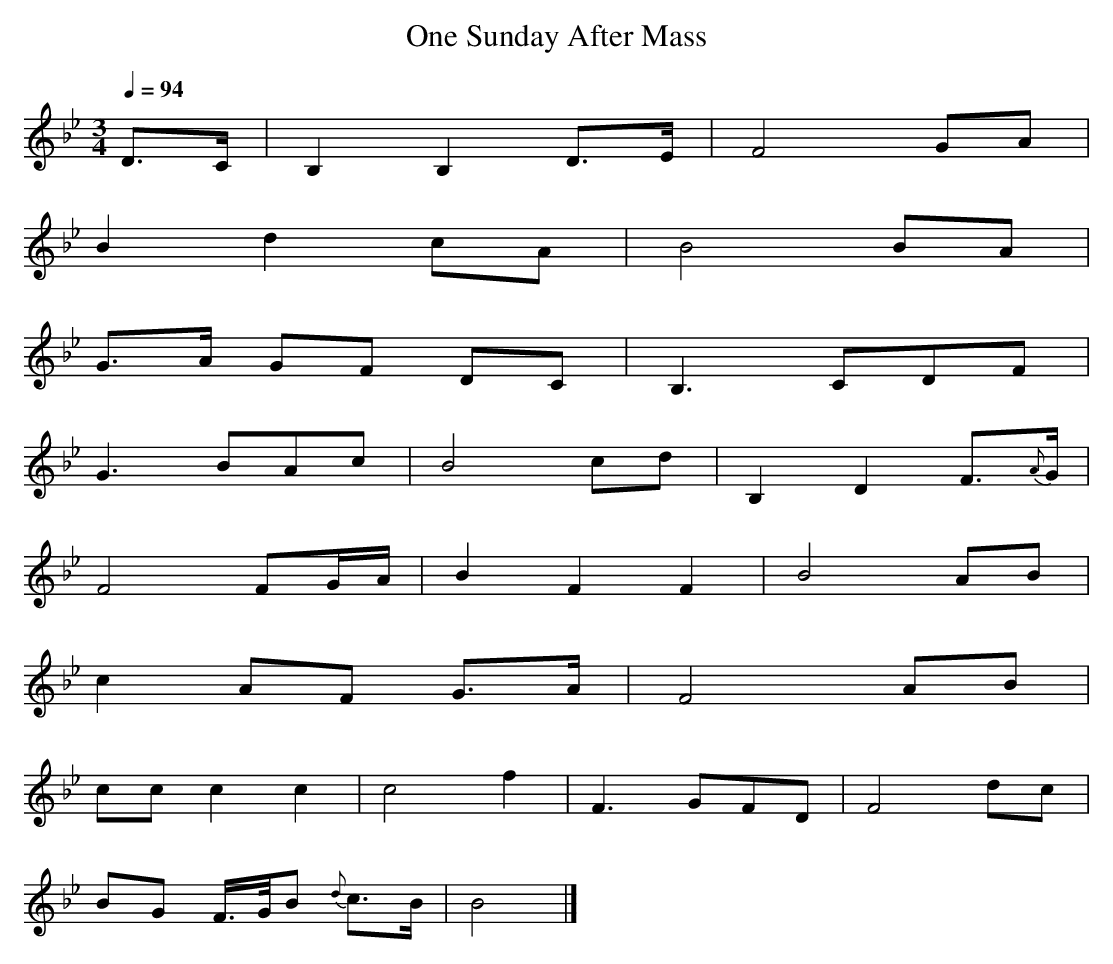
X:1
T: One Sunday After Mass
M: 3/4
L: 1/4
Q: 1/4=94
K: Bb % 2 flats
V: 1
D/>C/ | B,B, D/>E/ | F2 G/A/ |
Bd c/A/ | B2 B/A/ |
G/>A/ G/F/ D/C/ | B,>CD/F/ |
G>BA/c/ | B2 c/d/ | B,D F/>{A}G/ |
F2 F/G/4A/4 | BFF | B2 A/B/ |
c A/F/ G/>A/ | F2 A/B/ |
c/c/ cc | c2 f | F>GF/D/ | F2 d/c/ |
B/G/ F/4>G/4B/ {d}c/>B/ | B2 |]
